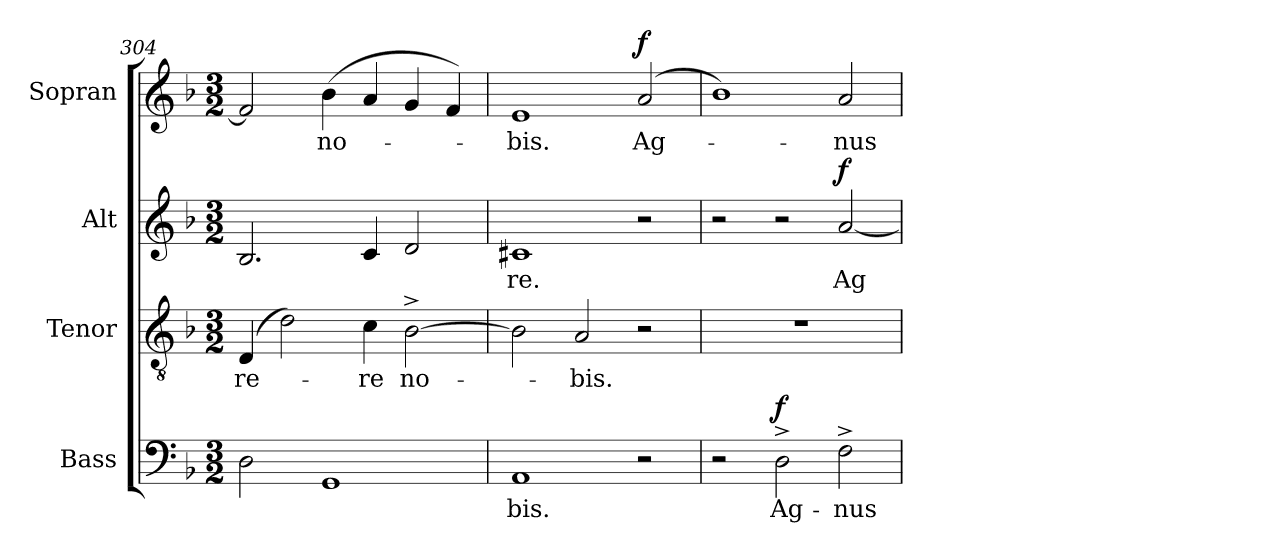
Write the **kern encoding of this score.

**kern	**text	**dynam	**kern	**text	**kern	**text	**dynam	**kern	**text	**dynam
*part4	*part4	*part4	*part3	*part3	*part2	*part2	*part2	*part1	*part1	*part1
*staff4	*staff4	*staff4	*staff3	*staff3	*staff2	*staff2	*staff2	*staff1	*staff1	*staff1
*I"Bass	*	*	*I"Tenor	*	*I"Alt	*	*	*I"Sopran	*	*
*I'B.	*	*	*I'T.	*	*I'A.	*	*	*I'S.	*	*
*clefF4	*	*	*clefGv2	*	*clefG2	*	*	*clefG2	*	*
*k[b-]	*	*	*k[b-]	*	*k[b-]	*	*	*k[b-]	*	*
*F:	*	*	*F:	*	*F:	*	*	*F:	*	*
*M3/2	*	*	*M3/2	*	*M3/2	*	*	*M3/2	*	*
=304	=304	=304	=304	=304	=304	=304	=304	=304	=304	=304
!	!	!	!	!LO:LY:b	!	!	!	!	!	!
2D\	.	.	(>4D/	-re-	2.B-/	.	.	2f/]	.	.
.	.	.	2d\)	.	.	.	.	.	.	.
!	!	!	!	!	!	!	!	!	!LO:LY:b	!
1GG	.	.	.	.	.	.	.	(>4b-\	no-	.
!	!	!	!	!LO:LY:b	!	!	!	!	!	!
.	.	.	4c\	-re	4c/	.	.	4a/	.	.
!	!	!	!	!LO:LY:b	!	!	!	!	!	!
.	.	.	[2B-^>\	no-	2d/	.	.	4g/	.	.
.	.	.	.	.	.	.	.	4f/)	.	.
!!LO:PB:g=z
=305	=305	=305	=305	=305	=305	=305	=305	=305	=305	=305
!	!LO:LY:b	!	!	!	!	!LO:LY:b	!	!	!LO:LY:b	!
1AA	-bis.	.	2B-\]	.	1c#X	-re.	.	1e	-bis.	.
!	!	!	!	!LO:LY:b	!	!	!	!	!	!
.	.	.	2A/	-bis.	.	.	.	.	.	.
!	!	!	!	!	!	!	!	!	!LO:LY:b	!LO:DY:a
2r	.	.	2r	.	2r	.	.	(>2a/	Ag-	f
=306	=306	=306	=306	=306	=306	=306	=306	=306	=306	=306
2r	.	.	1.r	.	2r	.	.	1b-)	.	.
!	!LO:LY:b	!LO:DY:a	!	!	!	!	!	!	!	!
2D^>\	Ag-	f	.	.	2r	.	.	.	.	.
!	!LO:LY:b	!	!	!	!	!LO:LY:b	!LO:DY:a	!	!LO:LY:b	!
2F^>\	-nus	.	.	.	[2a/	Ag-	f	2a/	-nus	.
=	=	=	=	=	=	=	=	=	=	=
*-	*-	*-	*-	*-	*-	*-	*-	*-	*-	*-
